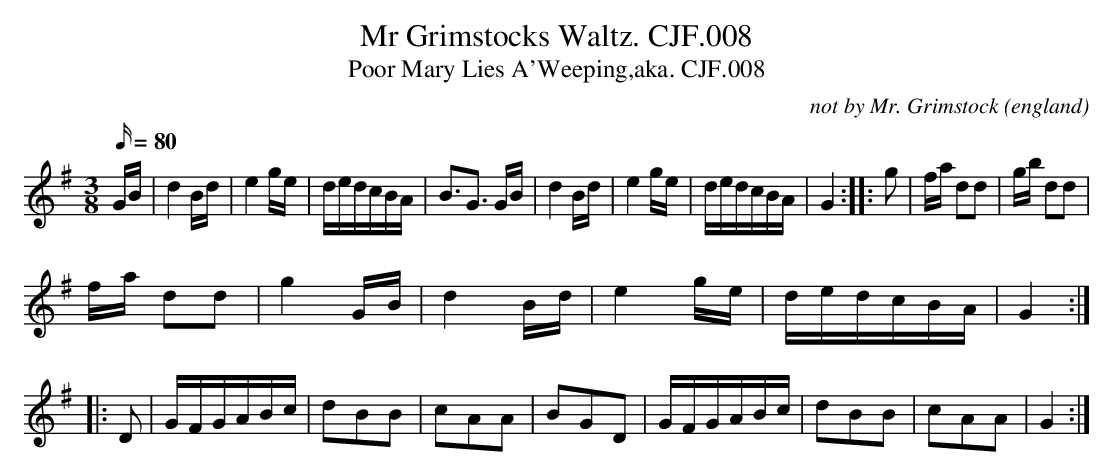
X:1
T:Mr Grimstocks Waltz. CJF.008
T:Poor Mary Lies A'Weeping,aka. CJF.008
O:england
M:3/8
L:1/16
Q:80
C:not by Mr. Grimstock
K:G
GB|d4Bd|e4ge|dedcBA|B3G3 GB|d4Bd|\
e4ge|dedcBA|G4:|:g2|fa d2d2|gb d2d2|
fa d2d2|g4GB|d4Bd|e4ge|dedcBA|G4:|:
D2|GFGABc|d2B2B2|c2A2A2|B2G2D2|GFGABc|d2B2B2|c2A2A2|G4:|]
